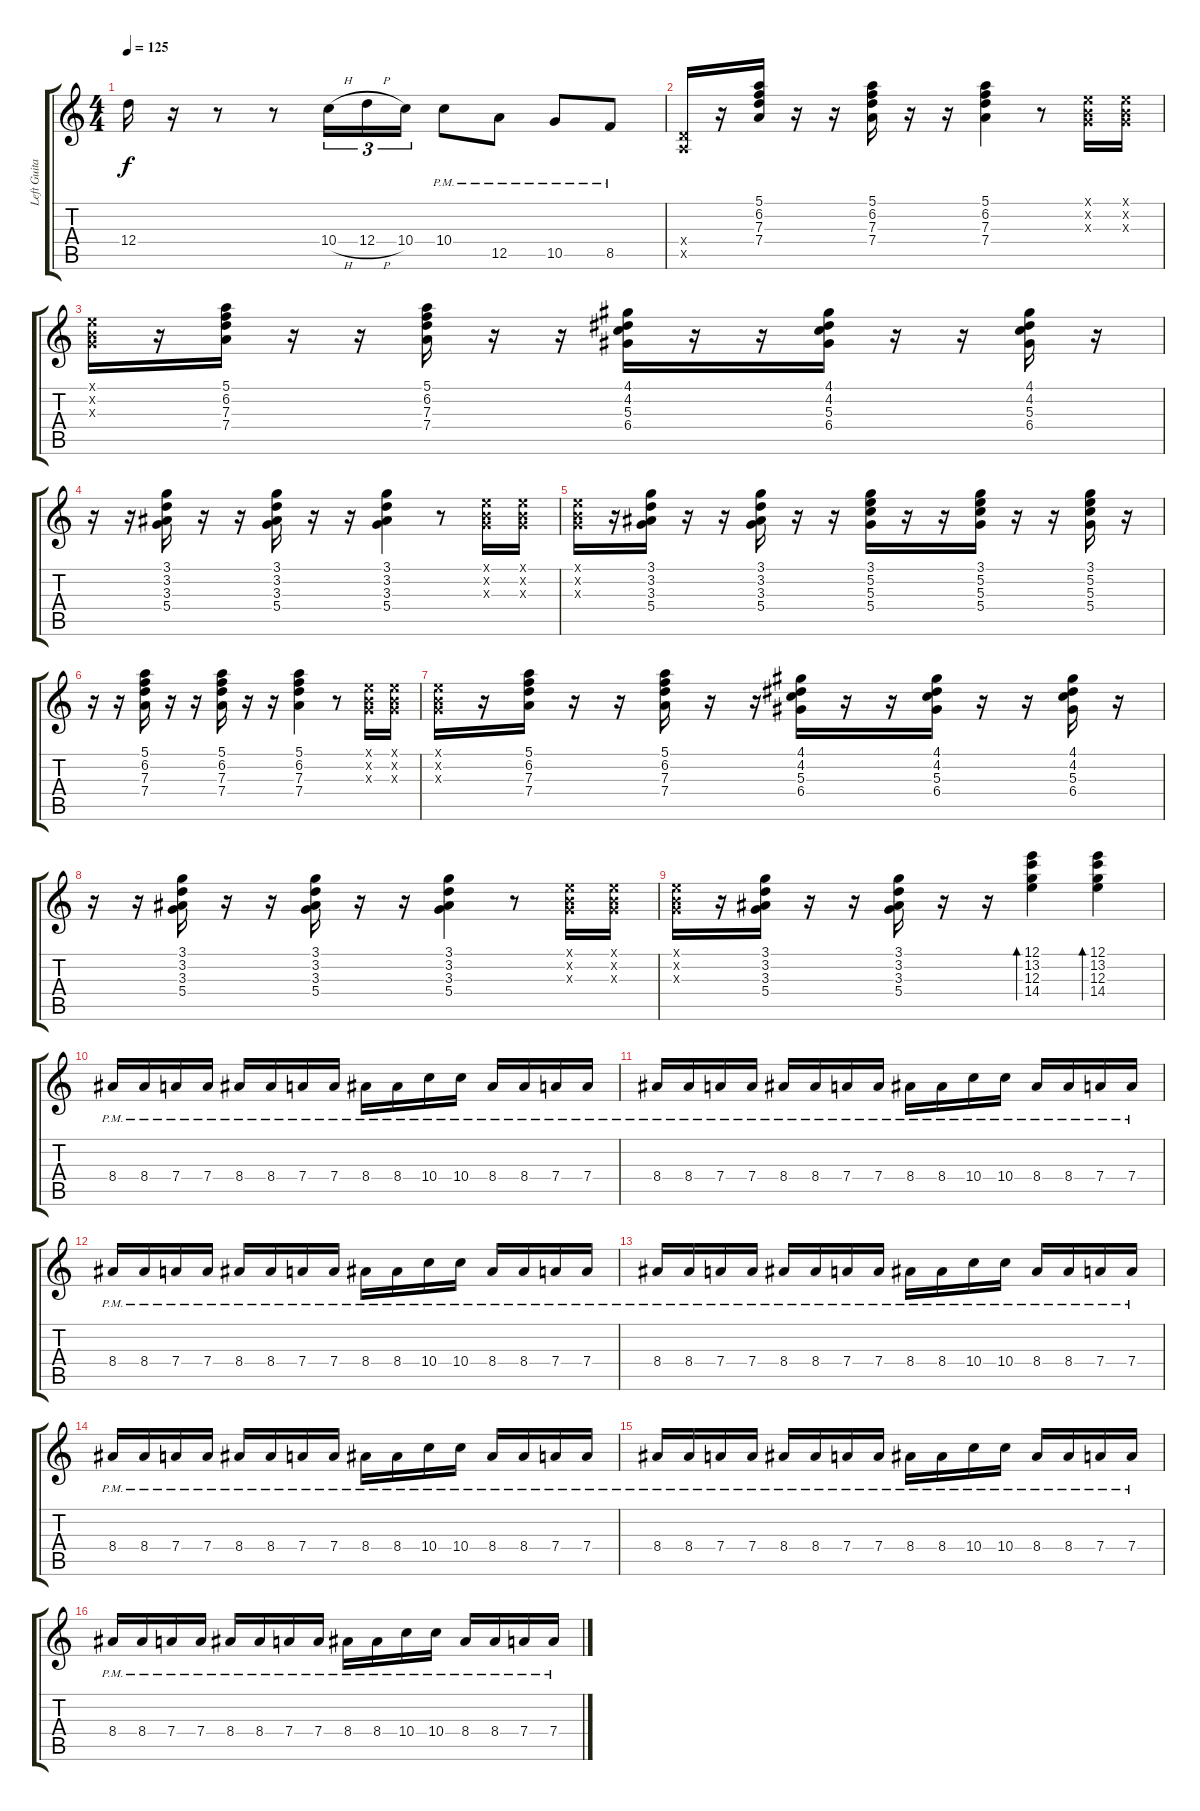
\track ("Left Guitar" "Left Guita") {instrument overdrivenguitar}
\staff {score tabs}
\tuning (E4 B3 G3 D3 A2 E2) {hide}
\ts (4 4)
\tempo 125
\clef g2
\ks c
12.4.16{dy f} r.16 r.8 r.8 10.4{h}.16{tu (3 2)} 12.4{h}.16{tu (3 2)} 10.4.16{tu (3 2)} 10.4{pm}.8 12.5{pm}.8 10.5{pm}.8 8.5{pm}.8 |
(0.4{x} 0.5{x}).16 r.16 (5.1 6.2 7.3 7.4).16 r.16 r.16 (5.1 6.2 7.3 7.4).16 r.16 r.16 (5.1 6.2 7.3 7.4).4 r.8 (0.1{x} 0.2{x} 0.3{x}).16 (0.1{x} 0.2{x} 0.3{x}).16 |
(0.1{x} 0.2{x} 0.3{x}).16 r.16 (5.1 6.2 7.3 7.4).16 r.16 r.16 (5.1 6.2 7.3 7.4).16 r.16 r.16 (4.1 4.2 5.3 6.4).16 r.16 r.16 (4.1 4.2 5.3 6.4).16 r.16 r.16 (4.1 4.2 5.3 6.4).16 r.16 |
r.16 r.16 (3.1 3.2 3.3 5.4).16 r.16 r.16 (3.1 3.2 3.3 5.4).16 r.16 r.16 (3.1 3.2 3.3 5.4).4 r.8 (0.1{x} 0.2{x} 0.3{x}).16 (0.1{x} 0.2{x} 0.3{x}).16 |
(0.1{x} 0.2{x} 0.3{x}).16 r.16 (3.1 3.2 3.3 5.4).16 r.16 r.16 (3.1 3.2 3.3 5.4).16 r.16 r.16 (3.1 5.2 5.3 5.4).16 r.16 r.16 (3.1 5.2 5.3 5.4).16 r.16 r.16 (3.1 5.2 5.3 5.4).16 r.16 |
r.16 r.16 (5.1 6.2 7.3 7.4).16 r.16 r.16 (5.1 6.2 7.3 7.4).16 r.16 r.16 (5.1 6.2 7.3 7.4).4 r.8 (0.1{x} 0.2{x} 0.3{x}).16 (0.1{x} 0.2{x} 0.3{x}).16 |
(0.1{x} 0.2{x} 0.3{x}).16 r.16 (5.1 6.2 7.3 7.4).16 r.16 r.16 (5.1 6.2 7.3 7.4).16 r.16 r.16 (4.1 4.2 5.3 6.4).16 r.16 r.16 (4.1 4.2 5.3 6.4).16 r.16 r.16 (4.1 4.2 5.3 6.4).16 r.16 |
r.16 r.16 (3.1 3.2 3.3 5.4).16 r.16 r.16 (3.1 3.2 3.3 5.4).16 r.16 r.16 (3.1 3.2 3.3 5.4).4 r.8 (0.1{x} 0.2{x} 0.3{x}).16 (0.1{x} 0.2{x} 0.3{x}).16 |
(0.1{x} 0.2{x} 0.3{x}).16 r.16 (3.1 3.2 3.3 5.4).16 r.16 r.16 (3.1 3.2 3.3 5.4).16 r.16 r.16 (12.1 13.2 12.3 14.4).4{bd 120} (12.1 13.2 12.3 14.4).4{bd 120} |
8.4{pm}.16 8.4{pm}.16 7.4{pm}.16 7.4{pm}.16 8.4{pm}.16 8.4{pm}.16 7.4{pm}.16 7.4{pm}.16 8.4{pm}.16 8.4{pm}.16 10.4{pm}.16 10.4{pm}.16 8.4{pm}.16 8.4{pm}.16 7.4{pm}.16 7.4{pm}.16 |
8.4{pm}.16 8.4{pm}.16 7.4{pm}.16 7.4{pm}.16 8.4{pm}.16 8.4{pm}.16 7.4{pm}.16 7.4{pm}.16 8.4{pm}.16 8.4{pm}.16 10.4{pm}.16 10.4{pm}.16 8.4{pm}.16 8.4{pm}.16 7.4{pm}.16 7.4{pm}.16 |
8.4{pm}.16 8.4{pm}.16 7.4{pm}.16 7.4{pm}.16 8.4{pm}.16 8.4{pm}.16 7.4{pm}.16 7.4{pm}.16 8.4{pm}.16 8.4{pm}.16 10.4{pm}.16 10.4{pm}.16 8.4{pm}.16 8.4{pm}.16 7.4{pm}.16 7.4{pm}.16 |
8.4{pm}.16 8.4{pm}.16 7.4{pm}.16 7.4{pm}.16 8.4{pm}.16 8.4{pm}.16 7.4{pm}.16 7.4{pm}.16 8.4{pm}.16 8.4{pm}.16 10.4{pm}.16 10.4{pm}.16 8.4{pm}.16 8.4{pm}.16 7.4{pm}.16 7.4{pm}.16 |
8.4{pm}.16 8.4{pm}.16 7.4{pm}.16 7.4{pm}.16 8.4{pm}.16 8.4{pm}.16 7.4{pm}.16 7.4{pm}.16 8.4{pm}.16 8.4{pm}.16 10.4{pm}.16 10.4{pm}.16 8.4{pm}.16 8.4{pm}.16 7.4{pm}.16 7.4{pm}.16 |
8.4{pm}.16 8.4{pm}.16 7.4{pm}.16 7.4{pm}.16 8.4{pm}.16 8.4{pm}.16 7.4{pm}.16 7.4{pm}.16 8.4{pm}.16 8.4{pm}.16 10.4{pm}.16 10.4{pm}.16 8.4{pm}.16 8.4{pm}.16 7.4{pm}.16 7.4{pm}.16 |
8.4{pm}.16 8.4{pm}.16 7.4{pm}.16 7.4{pm}.16 8.4{pm}.16 8.4{pm}.16 7.4{pm}.16 7.4{pm}.16 8.4{pm}.16 8.4{pm}.16 10.4{pm}.16 10.4{pm}.16 8.4{pm}.16 8.4{pm}.16 7.4{pm}.16 7.4{pm}.16
